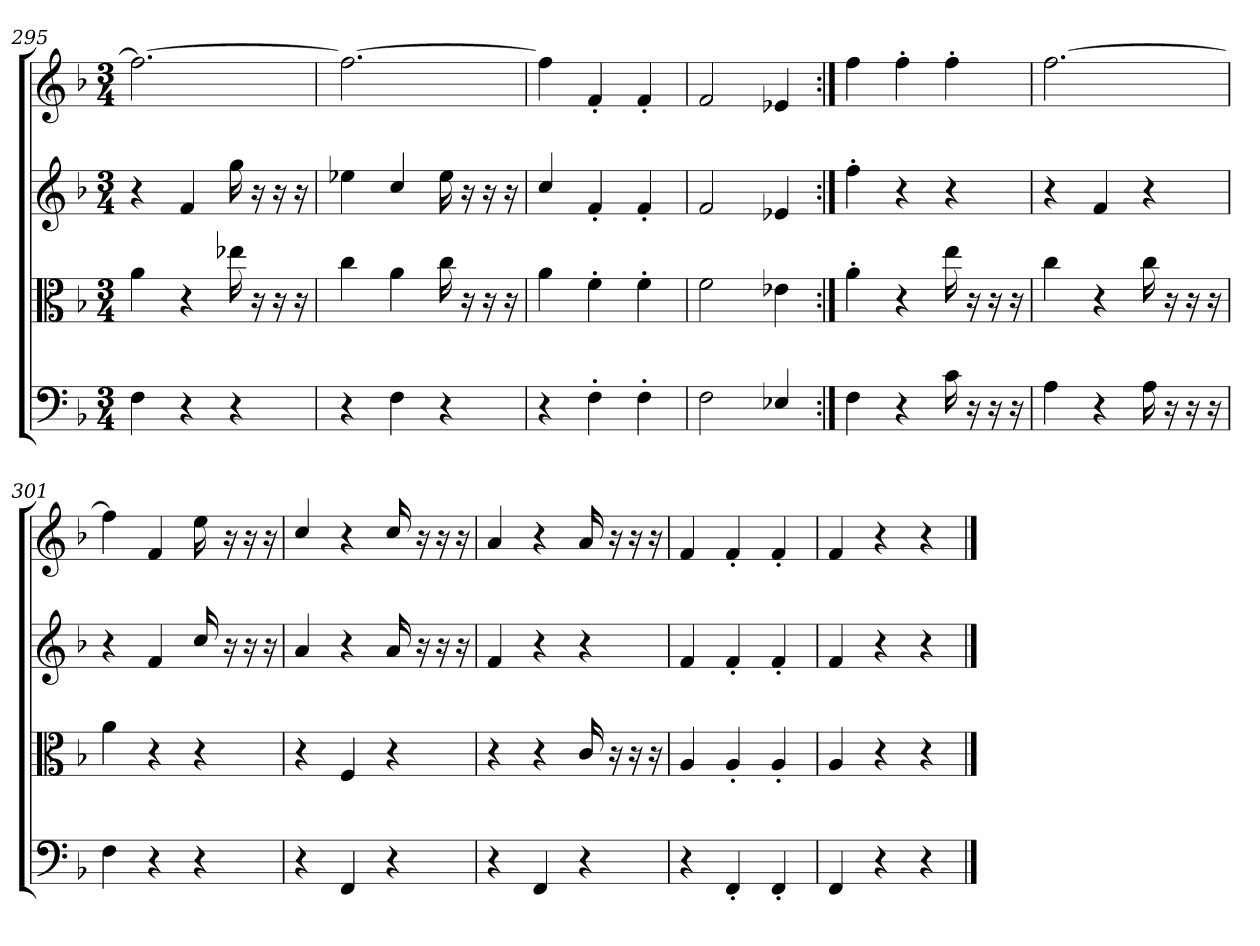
**kern	**kern	**kern	**kern
*part4	*part3	*part2	*part1
*staff4	*staff3	*staff2	*staff1
*clefF4	*clefC3	*clefG2	*clefG2
*k[b-]	*k[b-]	*k[b-]	*k[b-]
*F:	*F:	*F:	*F:
*M3/4	*M3/4	*M3/4	*M3/4
=295	=295	=295	=295
4F\	4a\	4r	2.ff\_
4r	4r	4f/	.
4r	16ee-X\	16gg\	.
.	16r	16r	.
.	16r	16r	.
.	16r	16r	.
=296	=296	=296	=296
4r	4cc\	4ee-X\	2.ff\_
4F\	4a\	4cc/	.
4r	16cc\	16ee-\	.
.	16r	16r	.
.	16r	16r	.
.	16r	16r	.
=297	=297	=297	=297
4r	4a\	4cc/	4ff\]
4F'\	4f'\	4f'/	4f'/
4F'\	4f'\	4f'/	4f'/
=298	=298	=298	=298
2F\	2f\	2f/	2f/
4E-X/	4e-X\	4e-X/	4e-X/
=299:|!	=299:|!	=299:|!	=299:|!
4F\	4a'\	4ff'\	4ff\
4r	4r	4r	4ff'\
16c\	16ee\	4r	4ff'\
16r	16r	.	.
16r	16r	.	.
16r	16r	.	.
=300	=300	=300	=300
4A\	4cc\	4r	[2.ff\
4r	4r	4f/	.
16A\	16cc\	4r	.
16r	16r	.	.
16r	16r	.	.
16r	16r	.	.
=301	=301	=301	=301
4F\	4a\	4r	4ff\]
4r	4r	4f/	4f/
4r	4r	16cc/	16ee\
.	.	16r	16r
.	.	16r	16r
.	.	16r	16r
=302	=302	=302	=302
4r	4r	4a/	4cc/
4FF/	4F/	4r	4r
4r	4r	16a/	16cc/
.	.	16r	16r
.	.	16r	16r
.	.	16r	16r
=303	=303	=303	=303
4r	4r	4f/	4a/
4FF/	4r	4r	4r
4r	16c/	4r	16a/
.	16r	.	16r
.	16r	.	16r
.	16r	.	16r
=304	=304	=304	=304
4r	4A/	4f/	4f/
4FF'/	4A'/	4f'/	4f'/
4FF'/	4A'/	4f'/	4f'/
=305	=305	=305	=305
4FF/	4A/	4f/	4f/
4r	4r	4r	4r
4r	4r	4r	4r
==	==	==	==
*-	*-	*-	*-
